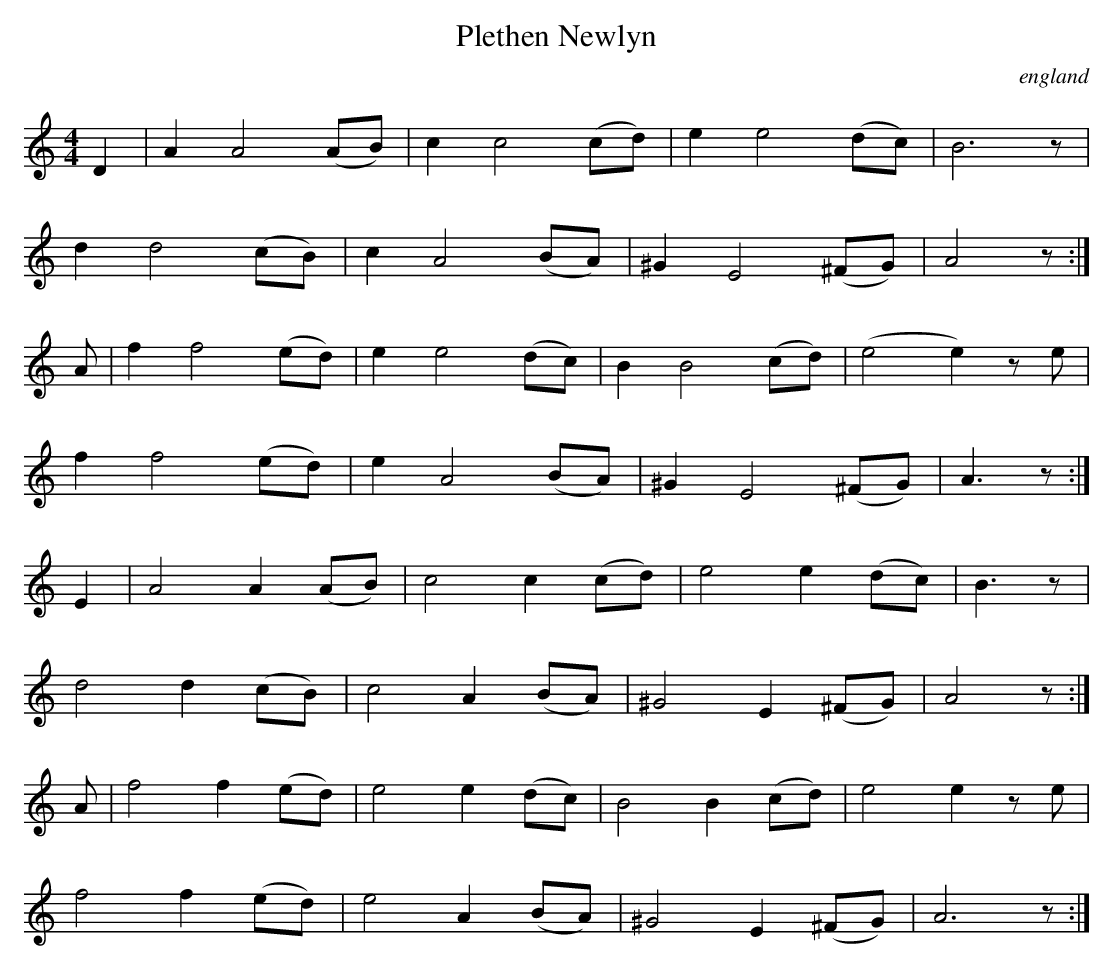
X:1
T:Plethen Newlyn
O:england
M:4/4
L:1/8
K:C
D2|A2 A4 (AB)|c2 c4 (cd)|e2 e4 (dc)|B6 z|
d2 d4 (cB)|c2 A4 (BA)|^G2 E4 (^FG)|A4 z:|
A|f2 f4 (ed)|e2 e4 (dc)|B2 B4 (cd)|(e4 e2) z e|
f2 f4 (ed)|e2 A4 (BA)|^G2 E4 (^FG)|A3 z:|
E2|A4 A2 (AB)|c4 c2 (cd)|e4 e2 (dc)|B3 z|
d4 d2 (cB)|c4 A2 (BA)|^G4 E2 (^FG)|A4 z:|
A|f4 f2 (ed)|e4 e2 (dc)|B4 B2 (cd)|e4 e2 z e|
f4 f2 (ed)|e4 A2 (BA)|^G4 E2 (^FG)|A6 z:|
